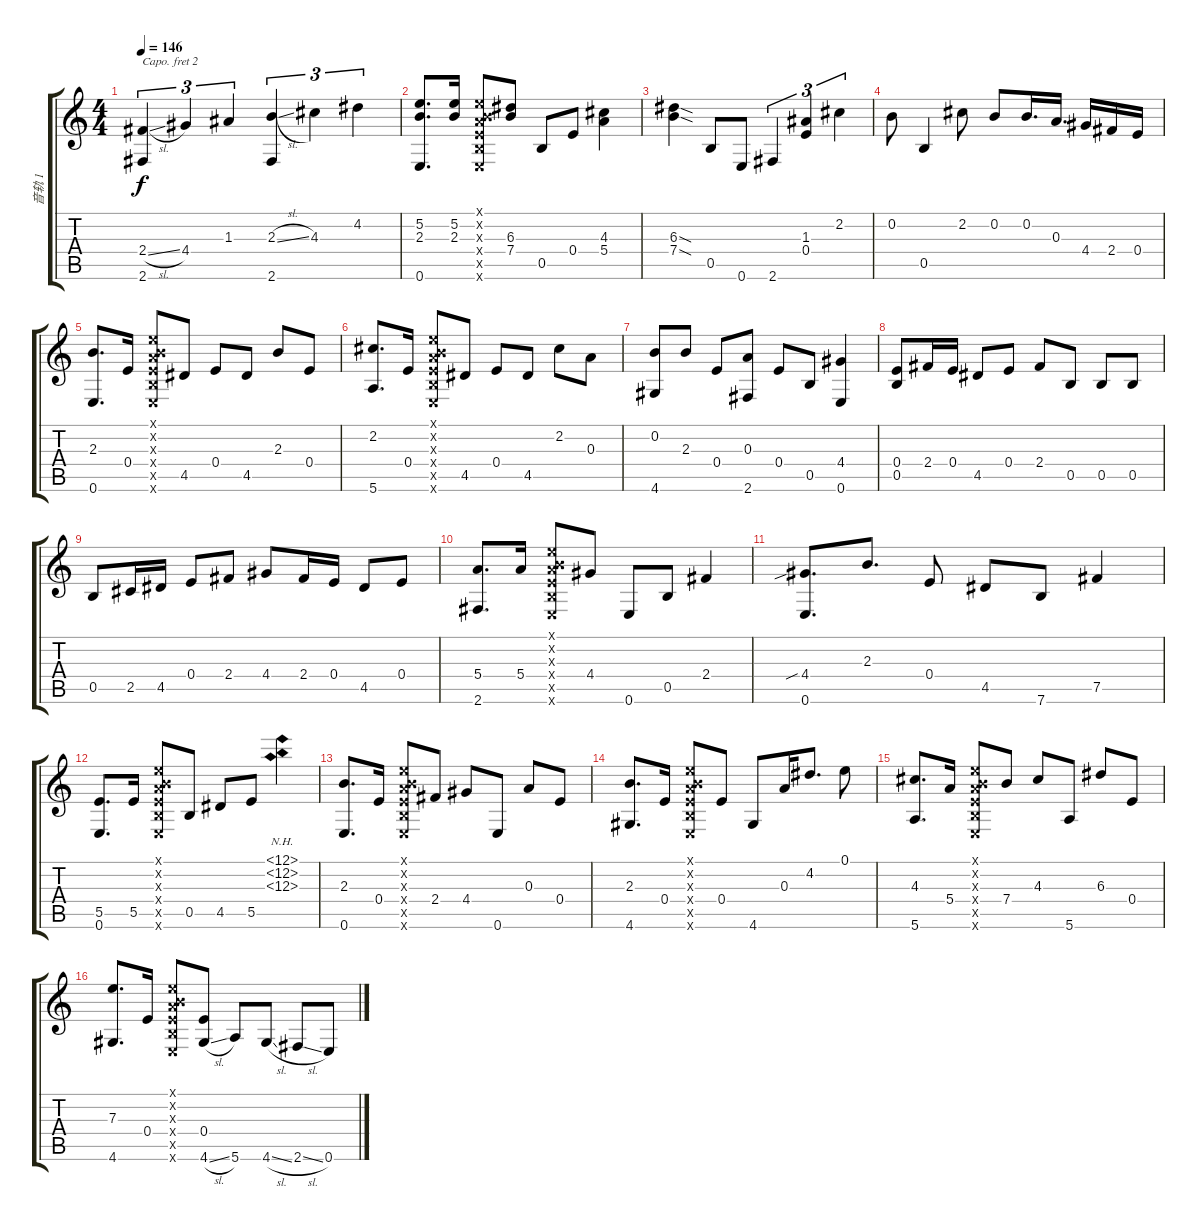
\track ("音轨 1" "音轨 1") {instrument acousticguitarsteel}
\staff {score tabs}
\capo 2
\tuning (D4 A3 G3 D3 A2 D2) {hide}
\ts (4 4)
\tempo 146
\clef g2
\ks c
(2.4{sl} 2.6).4{tu (3 2) dy f} 4.4.4{tu (3 2)} 1.3.4{tu (3 2)} (2.3{sl} 2.6).4{tu (3 2)} 4.3.4{tu (3 2)} 4.2.4{tu (3 2)} |
(5.2 2.3 0.6).8{d} (5.2 2.3).16 (0.1{x} 0.2{x} 0.3{x} 0.4{x} 0.5{x} 0.6{x}).8 (6.3 7.4).8 0.5.8 0.4.8 (4.3 5.4).4 |
(6.3{sod} 7.4{sod}).4 0.5.8 0.6.8 2.6.4{tu (3 2)} (1.3 0.4).4{tu (3 2)} 2.2.4{tu (3 2)} |
0.2.8 0.5.4 2.2.8 0.2.8 0.2.16{d} 0.3.16{d} 4.4.16 2.4.16 0.4.16 |
(2.3 0.6).8{d} 0.4.16 (0.1{x} 0.2{x} 0.3{x} 0.4{x} 0.5{x} 0.6{x}).8 4.5.8 0.4.8 4.5.8 2.3.8 0.4.8 |
(2.2 5.6).8{d} 0.4.16 (0.1{x} 0.2{x} 0.3{x} 0.4{x} 0.5{x} 0.6{x}).8 4.5.8 0.4.8 4.5.8 2.2.8 0.3.8 |
(0.2 4.6).8 2.3.8 0.4.8 (0.3 2.6).8 0.4.8 0.5.8 (4.4 0.6).4 |
(0.4 0.5).8 2.4.16 0.4.16 4.5.8 0.4.8 2.4.8 0.5.8 0.5.8 0.5.8 |
0.5.8 2.5.16 4.5.16 0.4.8 2.4.8 4.4.8 2.4.16 0.4.16 4.5.8 0.4.8 |
(5.4 2.6).8{d} 5.4.16 (0.1{x} 0.2{x} 0.3{x} 0.4{x} 0.5{x} 0.6{x}).8 4.4.8 0.6.8 0.5.8 2.4.4 |
(4.4{sib} 0.6).8{d} 2.3.8{d} 0.4.8 4.5.8 7.6.8 7.5.4 |
(5.5 0.6).8{d} 5.5.16 (0.1{x} 0.2{x} 0.3{x} 0.4{x} 0.5{x} 0.6{x}).8 0.5.8 4.5.8 5.5.8 (12.1{nh} 12.2{nh} 12.3{nh}).4 |
(2.3 0.6).8{d} 0.4.16 (0.1{x} 0.2{x} 0.3{x} 0.4{x} 0.5{x} 0.6{x}).8 2.4.8 4.4.8 0.6.8 0.3.8 0.4.8 |
(2.3 4.6).8{d} 0.4.16 (0.1{x} 0.2{x} 0.3{x} 0.4{x} 0.5{x} 0.6{x}).8 0.4.8 4.6.8 0.3.16 4.2.8{d} 0.1.8 |
(4.3 5.6).8{d} 5.4.16 (0.1{x} 0.2{x} 0.3{x} 0.4{x} 0.5{x} 0.6{x}).8 7.4.8 4.3.8 5.6.8 6.3.8 0.4.8 |
(7.3 4.6).8{d} 0.4.16 (0.1{x} 0.2{x} 0.3{x} 0.4{x} 0.5{x} 0.6{x}).8 (0.4 4.6{sl}).8 5.6.8 4.6{sl}.8 2.6{sl}.8 0.6.8
